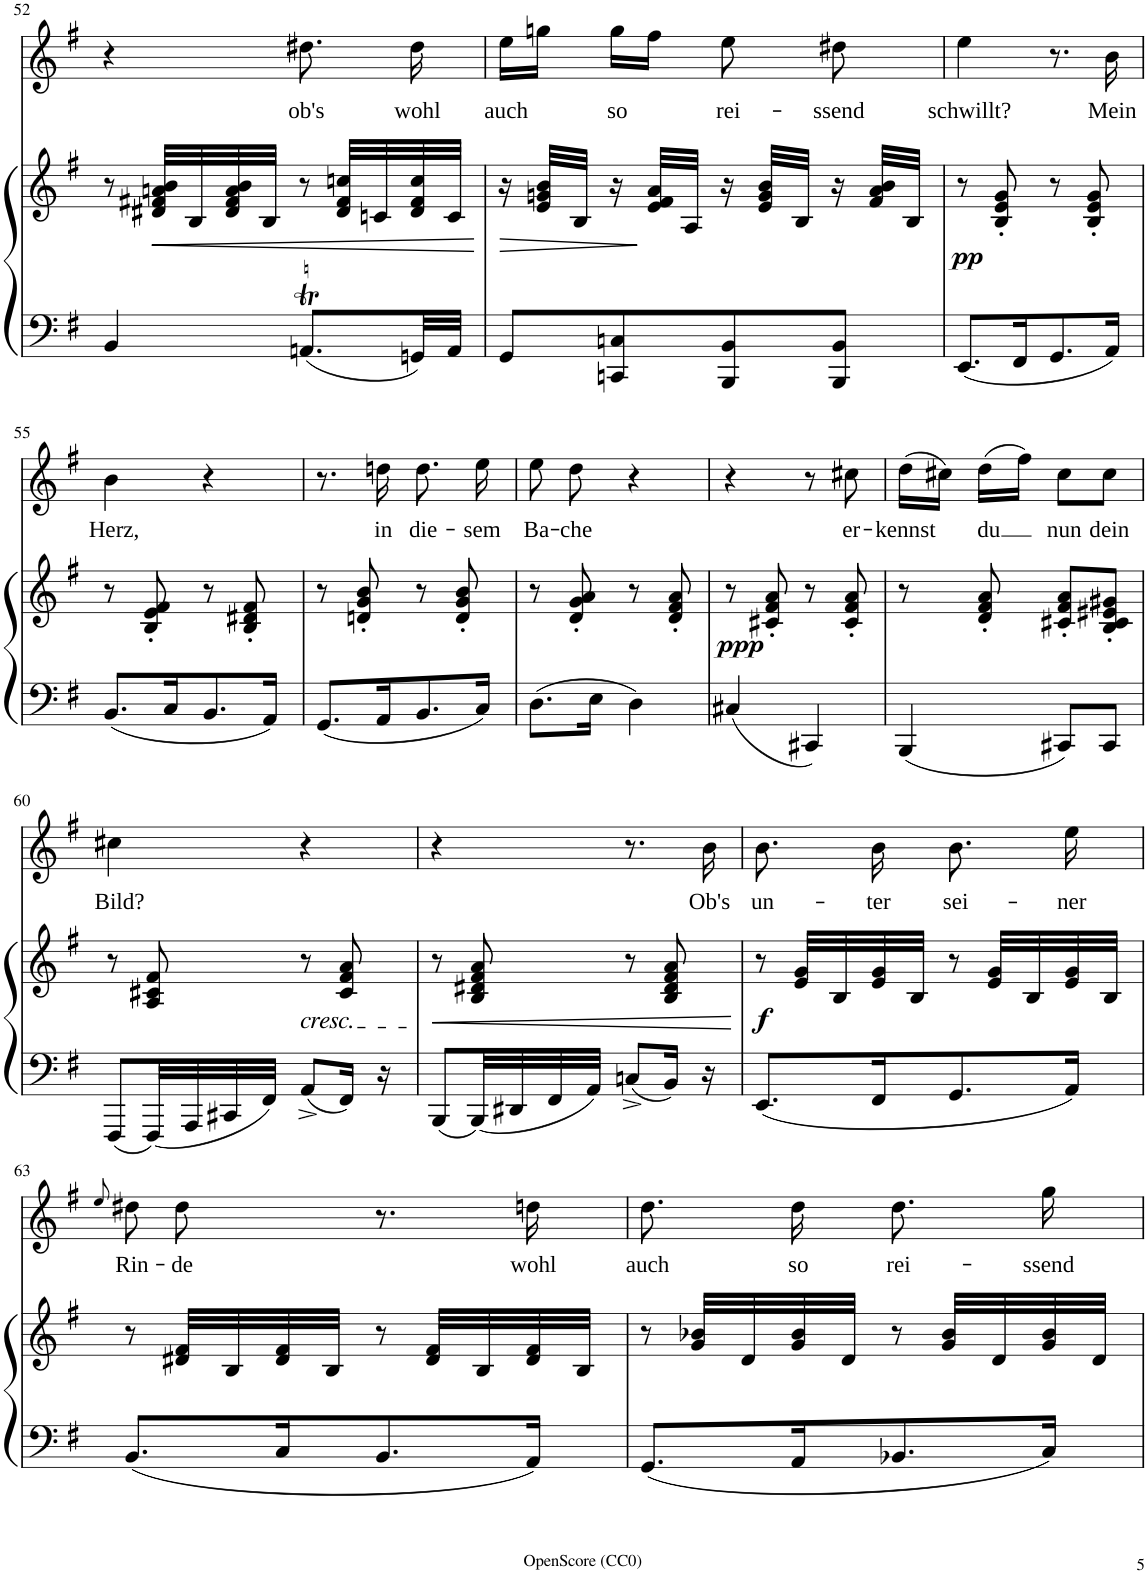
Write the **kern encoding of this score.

**kern	**kern	**dynam	**kern	**text
*part2	*part2	*part2	*part1	*part1
*staff3	*staff2	*staff2/3	*staff1	*staff1
*I"Pianoforte	*	*	*I"Singstimme Voice	*
*I'Pno	*	*	*	*
!!LO:PB:g=z
*clefF4	*clefG2	*	*clefG2	*
*k[f#]	*k[f#]	*	*k[f#]	*
*M2/4	*M2/4	*	*M2/4	*
=52	=52	=52	=52	=52
4BB/	8r	.	4r	.
!	!	!LO:HP:b	!	!
.	32d#X/ 32f#X/ 32an/ 32b/LLL	<	.	.
.	32B/	.	.	.
.	32d#/ 32f#/ 32a/ 32b/	.	.	.
.	32B/JJJ	.	.	.
!	!	!	!	!LO:LY:b
8.AAnT/L	8r	.	8.dd#X\	ob's
.	32d#/ 32f#/ 32ccn/LLL	.	.	.
.	32cn/	.	.	.
!	!	!	!	!LO:LY:b
32GGn/LL	32d#/ 32f#/ 32cc/	.	16dd#\	wohl
32AA/JJJ	32c/JJJ	.	.	.
.	.	[	.	.
=53	=53	=53	=53	=53
!	!	!LO:HP:b	!	!LO:LY:b
8GG/L	16r	>	16ee\LL	auch
.	32e/ 32gn/ 32b/LLL	.	16ggn\JJ	.
.	32B/JJJ	.	.	.
!	!	!	!	!LO:LY:b
8CCn/ 8Cn/	16r	.	16gg\LL	so
.	32e/ 32f#/ 32a/LLL	]	16ff#\JJ	.
.	32A/JJJ	.	.	.
!	!	!	!	!LO:LY:b
8BBB/ 8BB/	16r	.	8ee\	rei-
.	32e/ 32g/ 32b/LLL	.	.	.
.	32B/JJJ	.	.	.
!	!	!	!	!LO:LY:b
8BBB/ 8BB/J	16r	.	8dd#X\	-ssend
.	32f#/ 32a/ 32b/LLL	.	.	.
.	32B/JJJ	.	.	.
=54	=54	=54	=54	=54
!	!	!LO:DY:b	!	!LO:LY:b
8.EE/L	8r	pp	4ee\	schwillt?
.	8B/' 8e/' 8g/'	.	.	.
16FF#/K	.	.	.	.
8.GG/	8r	.	8.r	.
.	8B/' 8e/' 8g/'	.	.	.
!	!	!	!	!LO:LY:b
16AA/Jk	.	.	16b\	Mein
!!LO:LB:g=z
=55	=55	=55	=55	=55
!	!	!	!	!LO:LY:b
8.BB/L	8r	.	4b\	Herz,
.	8B/' 8e/' 8f#/'	.	.	.
16C/K	.	.	.	.
8.BB/	8r	.	4r	.
.	8B/' 8d#X/' 8f#/'	.	.	.
16AA/Jk	.	.	.	.
=56	=56	=56	=56	=56
8.GG/L	8r	.	8.r	.
.	8dn/' 8g/' 8b/'	.	.	.
!	!	!	!	!LO:LY:b
16AA/K	.	.	16ddn\	in
!	!	!	!	!LO:LY:b
8.BB/	8r	.	8.dd\	die-
.	8d/' 8g/' 8b/'	.	.	.
!	!	!	!	!LO:LY:b
16C/Jk	.	.	16ee\	-sem
=57	=57	=57	=57	=57
!	!	!	!	!LO:LY:b
8.D\L	8r	.	8ee\	Ba-
!	!	!	!	!LO:LY:b
.	8d/' 8g/' 8a/'	.	8dd\	-che
16E\Jk	.	.	.	.
4D\	8r	.	4r	.
.	8d/' 8f#/' 8a/'	.	.	.
=58	=58	=58	=58	=58
!	!	!LO:DY:b	!	!
4C#X/	8r	ppp	4r	.
.	8c#X/' 8f#/' 8a/'	.	.	.
4CC#X/	8r	.	8r	.
!	!	!	!	!LO:LY:b
.	8c#/' 8f#/' 8a/'	.	8cc#X\	er-
=59	=59	=59	=59	=59
!	!	!	!	!LO:LY:b
4BBB/	8r	.	(16dd\LL	-kennst
.	.	.	16cc#X\JJ)	.
!	!	!	!	!LO:LY:b
.	8d/' 8f#/' 8a/'	.	(16dd\LL	du
.	.	.	16ff#\JJ)	.
!	!	!	!	!LO:LY:b
8CC#X/L	8c#X/' 8f#/' 8a/'L	.	8cc#\L	nun
!	!	!	!	!LO:LY:b
8CC#/J	8B/' 8c#/' 8e#X/' 8g#X/'J	.	8cc#\J	dein
!!LO:LB:g=z
=60	=60	=60	=60	=60
!	!	!	!	!LO:LY:b
8FFF#/L	8r	.	4cc#X\	Bild?
32FFF#/LL	8A/ 8c#X/ 8f#/	.	.	.
32AAA/	.	.	.	.
32CC#X/	.	.	.	.
32FF#/JJJ	.	.	.	.
!	!LO:TX:b:i:t=cresc.	!	!	!
8AA^/L	8r	.	4r	.
16FF#/Jk	8c#/ 8f#/ 8a/	.	.	.
16r	.	.	.	.
=61	=61	=61	=61	=61
!	!	!LO:HP:b	!	!
8BBB/L	8r	<	4r	.
32BBB/LL	8B/ 8d#X/ 8f#/ 8a/	.	.	.
32DD#X/	.	.	.	.
32FF#/	.	.	.	.
32AA/JJJ	.	.	.	.
8Cn^/L	8r	.	8.r	.
16BB/Jk	8B/ 8d#/ 8f#/ 8a/	.	.	.
!	!	!	!	!LO:LY:b
16r	.	.	16b\	Ob's
.	.	[	.	.
=62	=62	=62	=62	=62
!	!	!LO:DY:b	!	!LO:LY:b
8.EE/L	8r	f	8.b\	un-
.	32e/ 32g/LLL	.	.	.
.	32B/	.	.	.
!	!	!	!	!LO:LY:b
16FF#/K	32e/ 32g/	.	16b\	-ter
.	32B/JJJ	.	.	.
!	!	!	!	!LO:LY:b
8.GG/	8r	.	8.b\	sei-
.	32e/ 32g/LLL	.	.	.
.	32B/	.	.	.
!	!	!	!	!LO:LY:b
16AA/Jk	32e/ 32g/	.	16ee\	-ner
.	32B/JJJ	.	.	.
!!LO:LB:g=z
=63	=63	=63	=63	=63
.	.	.	8qee/	.
!	!	!	!	!LO:LY:b
8.BB/L	8r	.	8dd#X\	Rin-
!	!	!	!	!LO:LY:b
.	32d#X/ 32f#/LLL	.	8dd#\	-de
.	32B/	.	.	.
16C/K	32d#/ 32f#/	.	.	.
.	32B/JJJ	.	.	.
8.BB/	8r	.	8.r	.
.	32d#/ 32f#/LLL	.	.	.
.	32B/	.	.	.
!	!	!	!	!LO:LY:b
16AA/Jk	32d#/ 32f#/	.	16ddn\	wohl
.	32B/JJJ	.	.	.
=64	=64	=64	=64	=64
!	!	!	!	!LO:LY:b
8.GG/L	8r	.	8.dd\	auch
.	32g/ 32b-X/LLL	.	.	.
.	32d/	.	.	.
!	!	!	!	!LO:LY:b
16AA/K	32g/ 32b-/	.	16dd\	so
.	32d/JJJ	.	.	.
!	!	!	!	!LO:LY:b
8.BB-X/	8r	.	8.dd\	rei-
.	32g/ 32b-/LLL	.	.	.
.	32d/	.	.	.
!	!	!	!	!LO:LY:b
16C/Jk	32g/ 32b-/	.	16gg\	-ssend
.	32d/JJJ	.	.	.
=	=	=	=	=
*-	*-	*-	*-	*-
